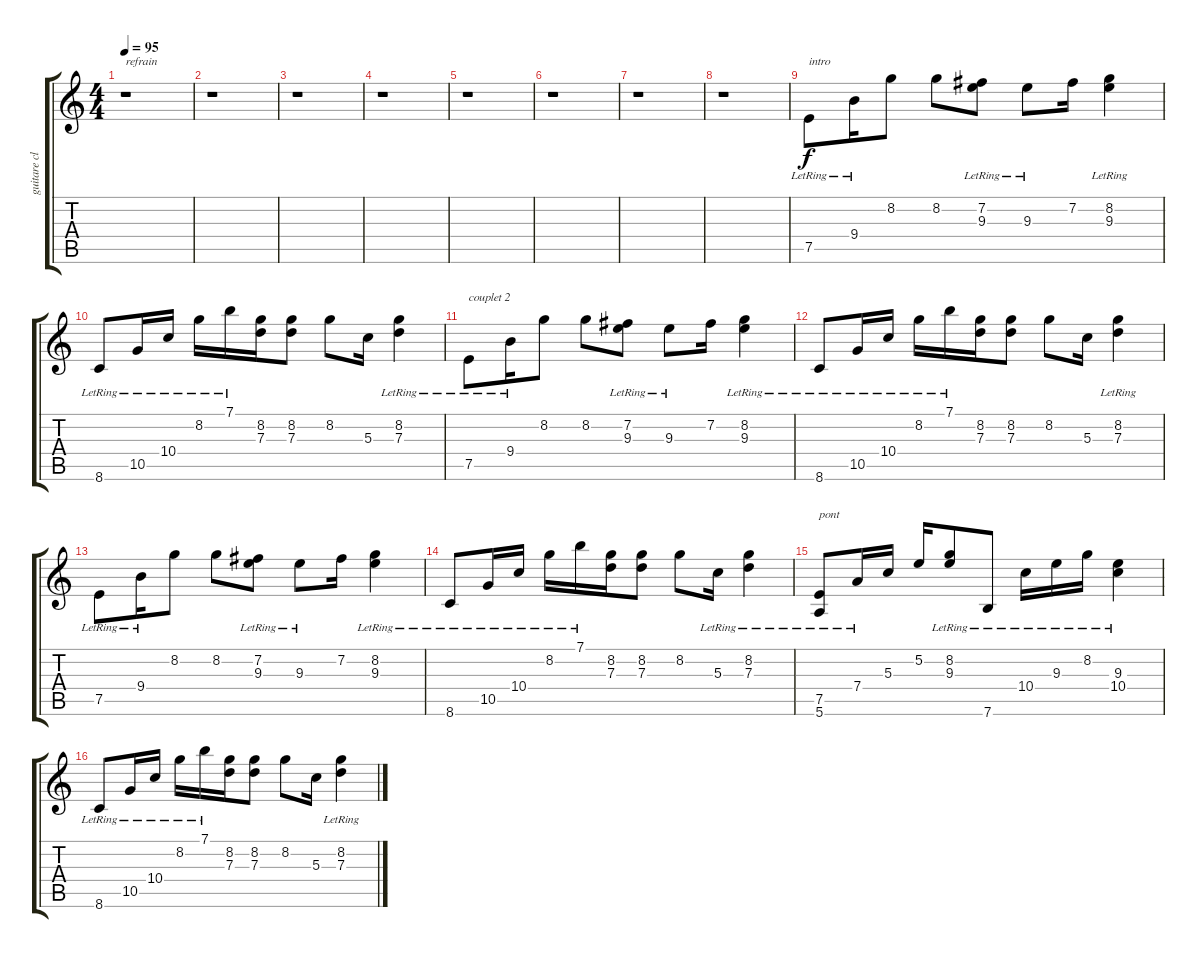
\track ("guitare classique" "guitare cl") {instrument acousticguitarnylon}
\staff {score tabs}
\tuning (E4 B3 G3 D3 A2 E2) {hide}
\ts (4 4)
\tempo 95
\clef g2
\ks c
r.1{txt "refrain" dy f} |
r.1 |
r.1 |
r.1 |
r.1 |
r.1 |
r.1 |
r.1 |
7.5{lr}.8{txt "intro"} 9.4{lr}.16 8.2.8 8.2.8 (7.2{lr} 9.3).8 9.3{lr}.8 7.2.16 (8.2{lr} 9.3).4 |
8.6{lr}.8 10.5{lr}.16 10.4{lr}.16 8.2{lr}.16 7.1{lr}.16 (8.2 7.3).16 (8.2 7.3).8 8.2.8 5.3.16 (8.2{lr} 7.3{lr}).4 |
7.5{lr}.8{txt "couplet 2"} 9.4{lr}.16 8.2.8 8.2.8 (7.2{lr} 9.3).8 9.3{lr}.8 7.2.16 (8.2{lr} 9.3).4 |
8.6{lr}.8 10.5{lr}.16 10.4{lr}.16 8.2{lr}.16 7.1{lr}.16 (8.2 7.3).16 (8.2 7.3).8 8.2.8 5.3.16 (8.2{lr} 7.3{lr}).4 |
7.5{lr}.8 9.4{lr}.16 8.2.8 8.2.8 (7.2{lr} 9.3).8 9.3{lr}.8 7.2.16 (8.2{lr} 9.3{lr}).4 |
8.6{lr}.8 10.5{lr}.16 10.4{lr}.16 8.2{lr}.16 7.1{lr}.16 (8.2 7.3).16 (8.2 7.3).8 8.2.8 5.3{lr}.16 (8.2{lr} 7.3{lr}).4 |
(7.5{lr} 5.6{lr}).8{txt "pont"} 7.4{lr}.16 5.3.16 5.2.16 (8.2{lr} 9.3{lr}).8 7.6{lr}.8 10.4{lr}.16 9.3{lr}.16 8.2{lr}.16 (9.3{lr} 10.4{lr}).4 |
8.6{lr}.8 10.5{lr}.16 10.4{lr}.16 8.2{lr}.16 7.1{lr}.16 (8.2 7.3).16 (8.2 7.3).8 8.2.8 5.3.16 (8.2{lr} 7.3{lr}).4
